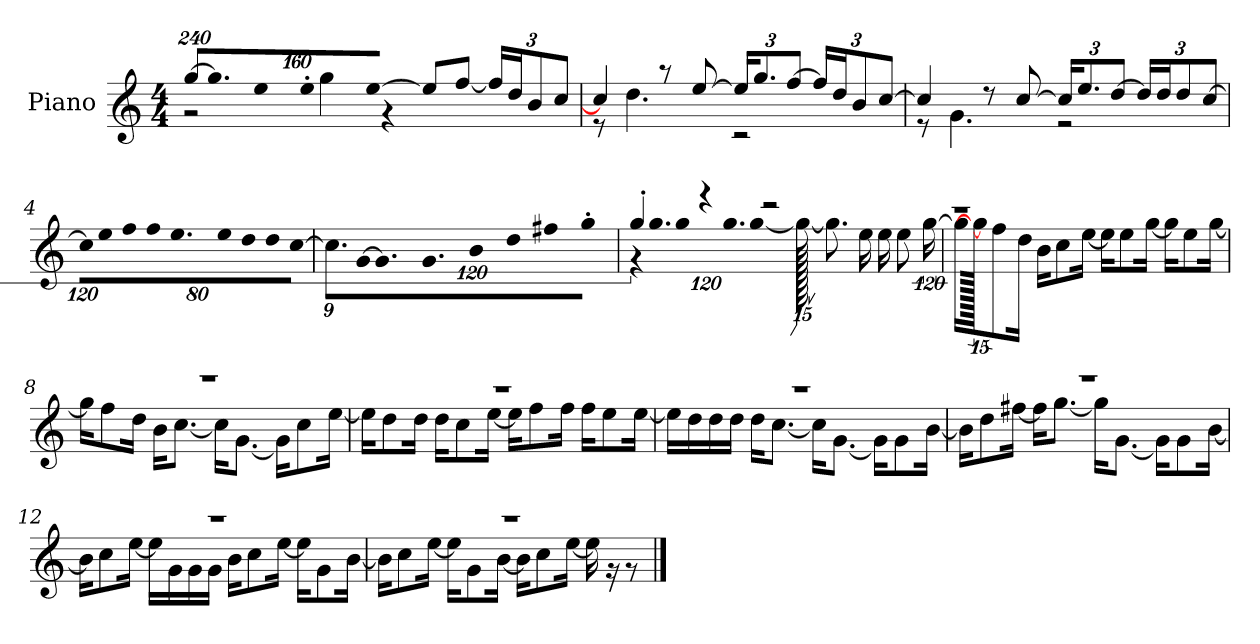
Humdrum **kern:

**kern
*part1
*staff1
*I"Piano
*I'P-no
*clefG2
*k[]
*M4/4
*MM90
*Xbrackettup
=1
!LO:N:vis=16
*^
[1920%137gg/KL	2r
!LO:N:vis=8.	!
640%137gg/]	.
!LO:N:vis=16	!
1920%137ee/L	.
!LO:N:vis=16	!
1920%137ee'/	.
!LO:N:vis=16	!
[1920%137ee/JJ	.
8ee/L]	.
.	4gg\
[8ff/J	.
24ff/LL]	.
.	4r
24dd/J	.
12b/	.
[12cc/J	.
1920ryy	.
=2	=2
4cc/]	8r
.	4.dd\
8r	.
[8ee/	.
24ee/KL]	2r
12.gg/	.
[12ff/J	.
24ff/LL]	.
24dd/J	.
12b/	.
[12cc/J	.
=3	=3
4cc/]	8r
.	4.g\
8r	.
[8cc/	.
24cc/KL]	2r
12.ee/	.
[12dd/J	.
24dd/LL]	.
24dd/J	.
12dd/	.
[12cc/J	.
*v	*v
!!LO:LB:g=z
=4
!LO:N:vis=16
1920%107cc\KL]
!LO:N:vis=8
640%71ee\
!LO:N:vis=8
640%71ff\
!LO:N:vis=8
640%71ff\
9.ee\
!LO:N:vis=8
640%71ee\
!LO:N:vis=8
640%71dd\
!LO:N:vis=8
640%71dd\
!LO:N:vis=8
[640%71cc\J
=5
9.cc\L]
!LO:N:vis=16
[1920%107g\K
9.g\]
9.g\
!LO:N:vis=8
640%71b\
!LO:N:vis=8
640%71dd\
!LO:N:vis=8
640%71ff#X\
!LO:N:vis=8
640%71gg'\J
=6
*^
*	*brackettup
!	!LO:N:vis=32
4gg'/	640%23r
!	!LO:N:vis=16.
.	960%103gg\KL
!	!LO:N:vis=8
.	960%137gg\
4r	.
!	!LO:N:vis=16.
.	960%103gg\L
.	[384%41gg\J
2r	1920gg\_
.	8.gg\L]
.	16ee\Jk
.	16ee\KL
.	8ee\
.	[1920%119gg\Jk
!!LO:LB:g=z	!!
=7	=7
1r	16gg\KL]
.	1920gg\_
.	8ff\
.	16dd\Jk
.	16b\KL
.	8cc\
.	[16ee\Jk
.	16ee\KL]
.	8ee\
.	[16gg\Jk
.	16gg\KL]
.	8ee\
.	[16gg\Jk
1920ryy	.
=8	=8
1r	16gg\KL]
.	8ff\
.	16dd\Jk
.	16b\KL
.	[8.cc\J
.	16cc\KL]
.	[8.g\J
.	16g\KL]
.	8cc\
.	[16ee\Jk
=9	=9
1r	16ee\KL]
.	8dd\
.	16dd\Jk
.	16dd\KL
.	8cc\
.	[16ee\Jk
.	16ee\KL]
.	8ff\
.	16ff\Jk
.	16ff\KL
.	8ee\
.	[16ee\Jk
!!LO:LB:g=z	!!
=10	=10
1r	16ee\LL]
.	16dd\
.	16dd\
.	16dd\JJ
.	16dd\KL
.	[8.cc\J
.	16cc\KL]
.	[8.g\J
.	16g\KL]
.	8g\
.	[16b\Jk
=11	=11
1r	16b\KL]
.	8dd\
.	[16ff#X\Jk
.	16ff#\KL]
.	[8.gg\J
.	16gg\KL]
.	[8.g\J
.	16g\KL]
.	8g\
.	[16b\Jk
=12	=12
1r	16b\KL]
.	8cc\
.	[16ee\Jk
.	16ee\LL]
.	16g\
.	16g\
.	16g\JJ
.	16b\KL
.	8cc\
.	[16ee\Jk
.	16ee\KL]
.	8g\
.	[16b\Jk
!!LO:LB:g=z	!!
=13	=13
1r	16b\KL]
.	8cc\
.	[16ee\Jk
.	16ee\KL]
.	8g\
.	[16b\Jk
.	16b\KL]
.	8cc\
.	[16ee\Jk
.	16ee\]
.	16r
.	8r
*v	*v
==
*-
